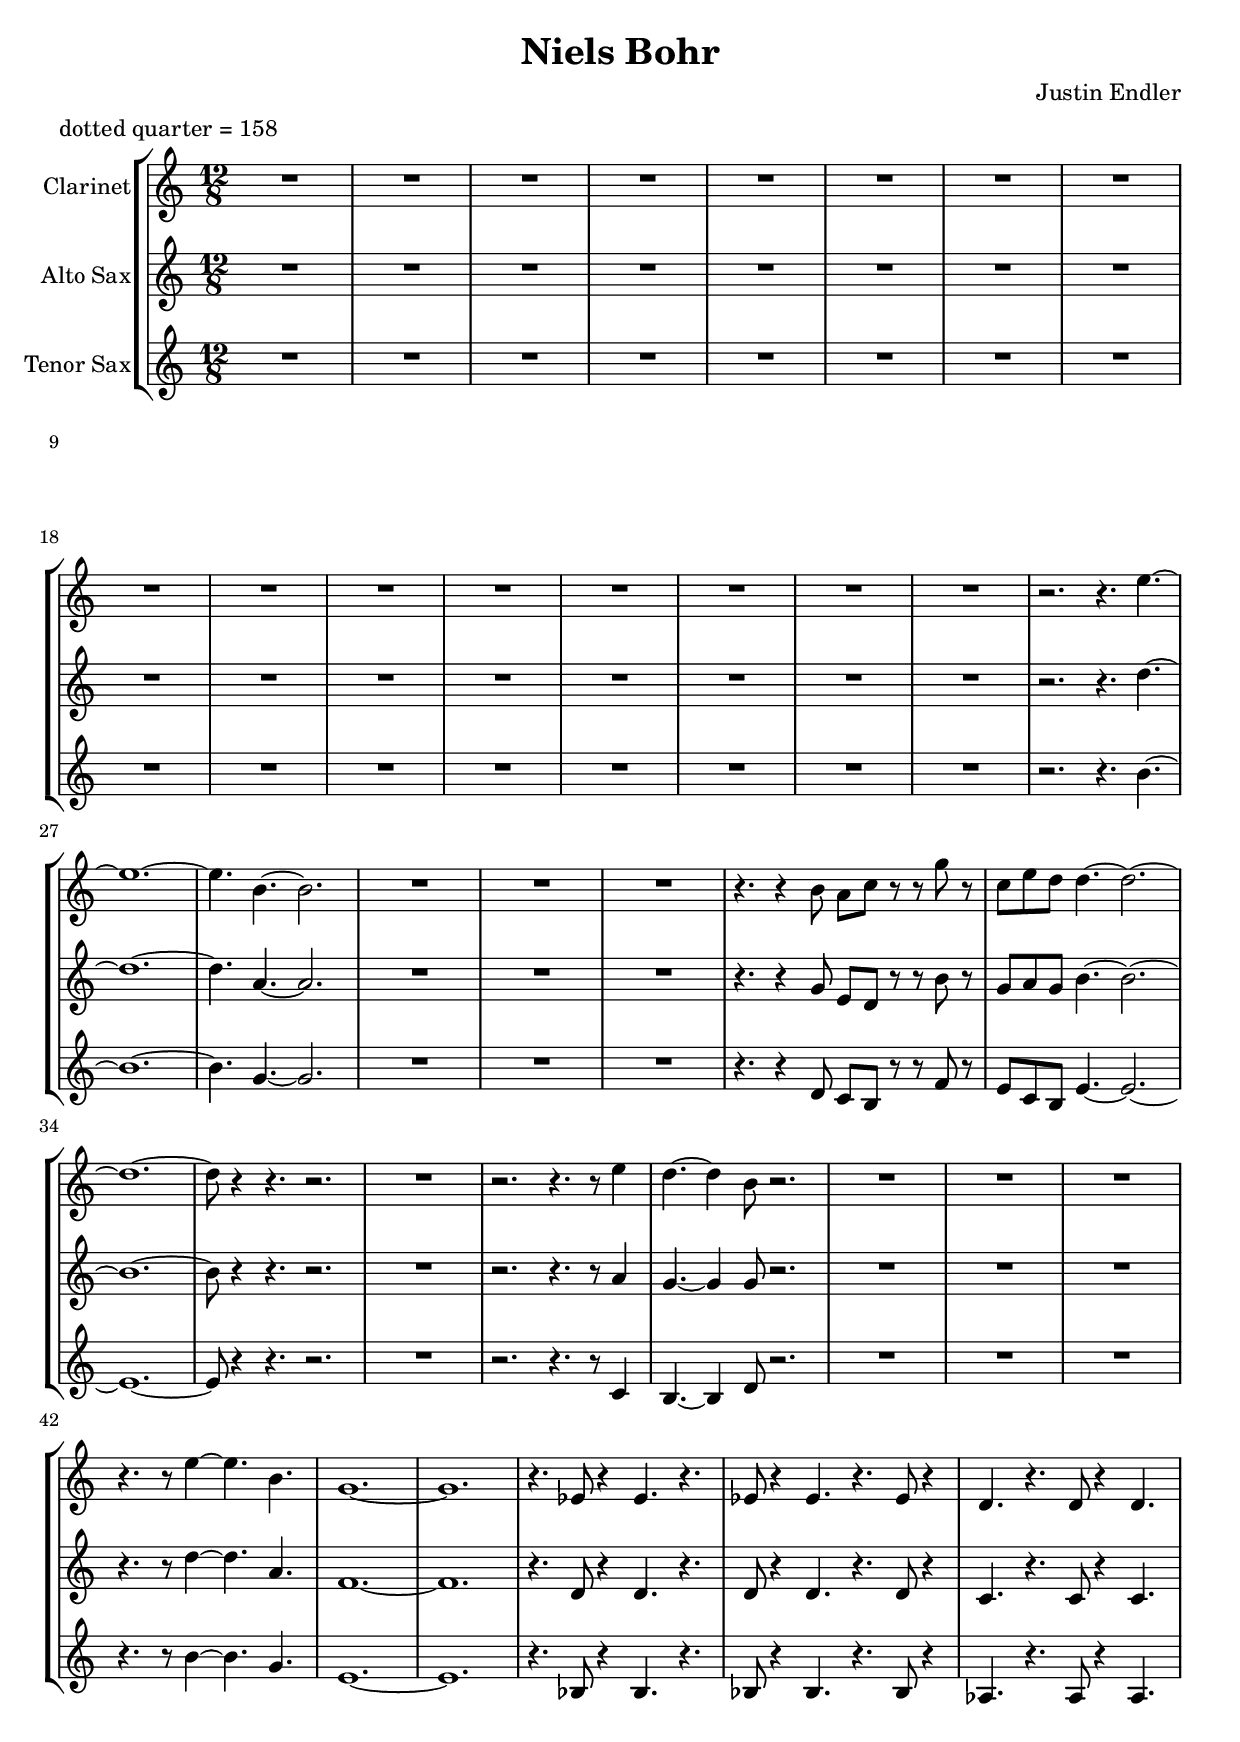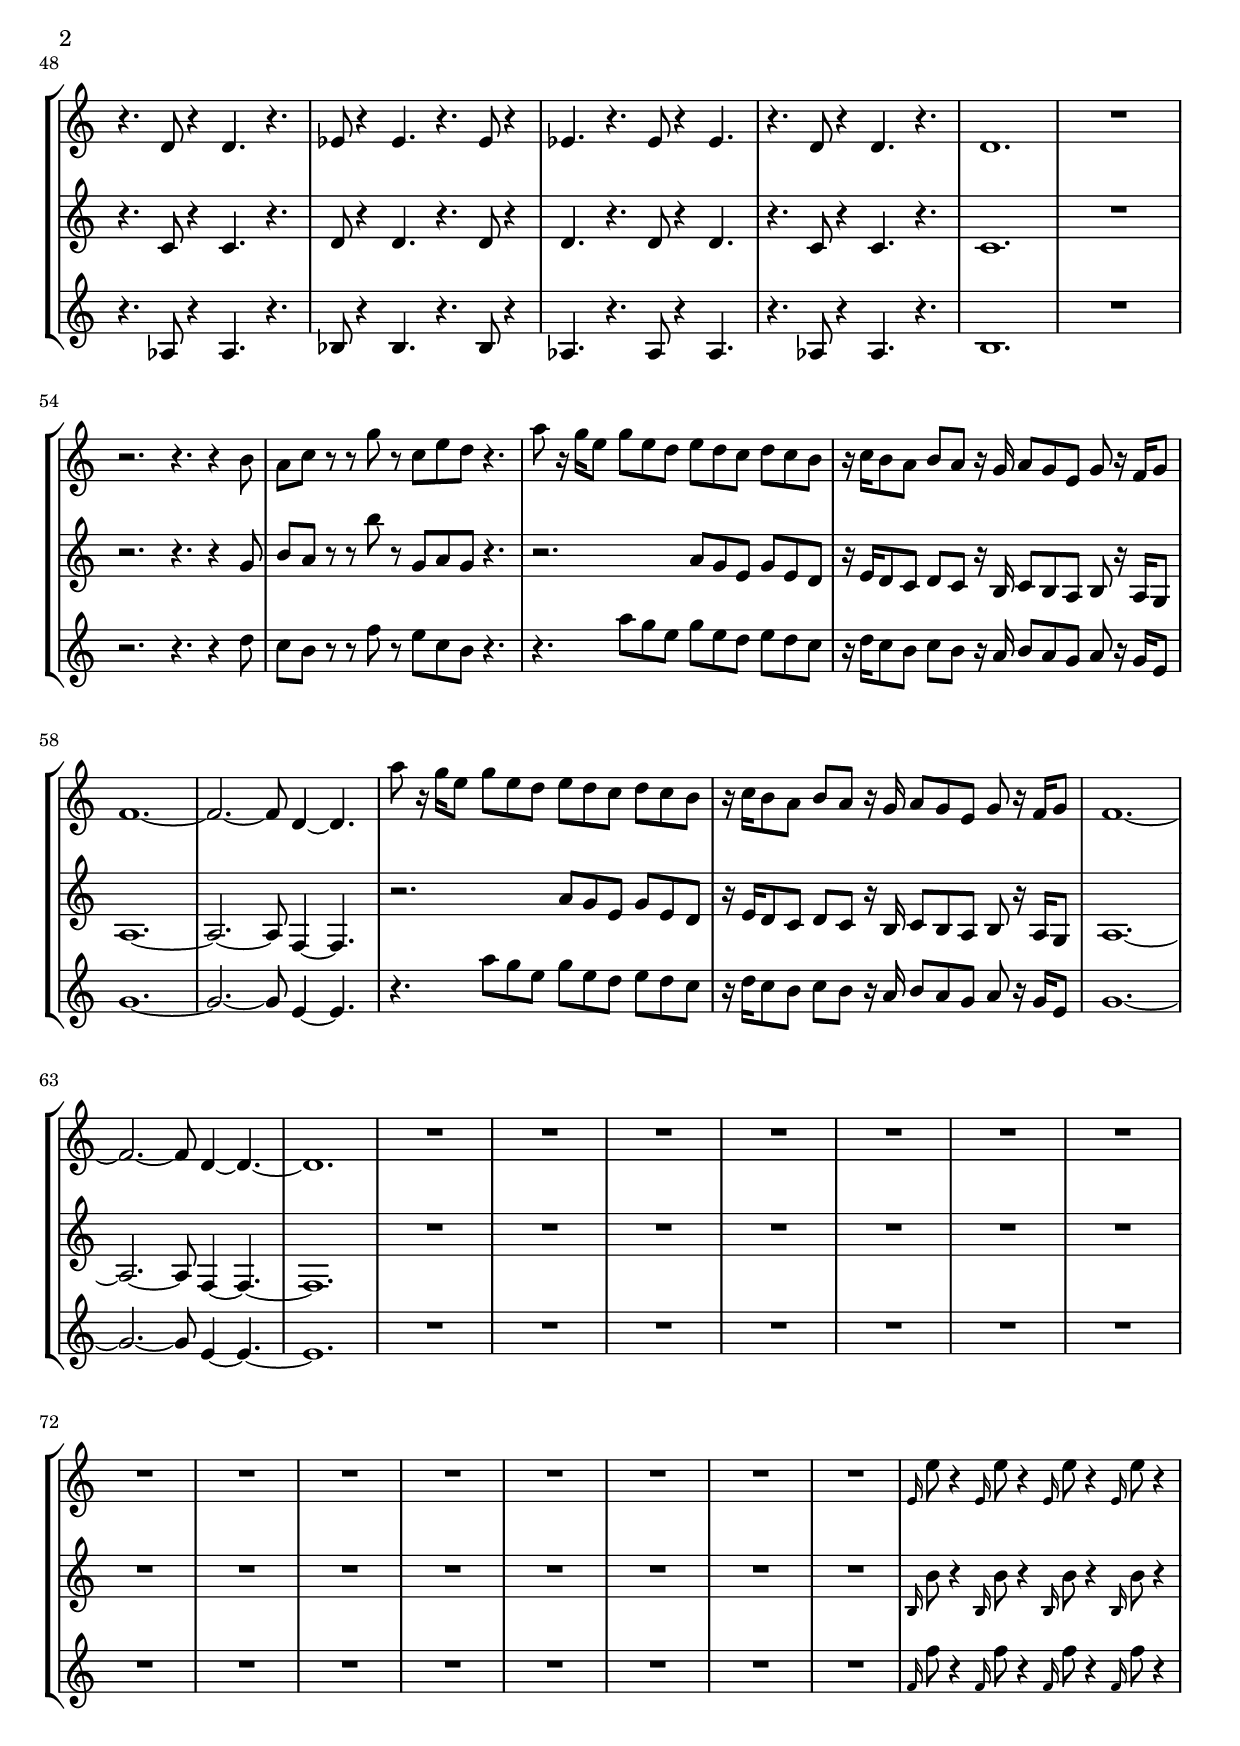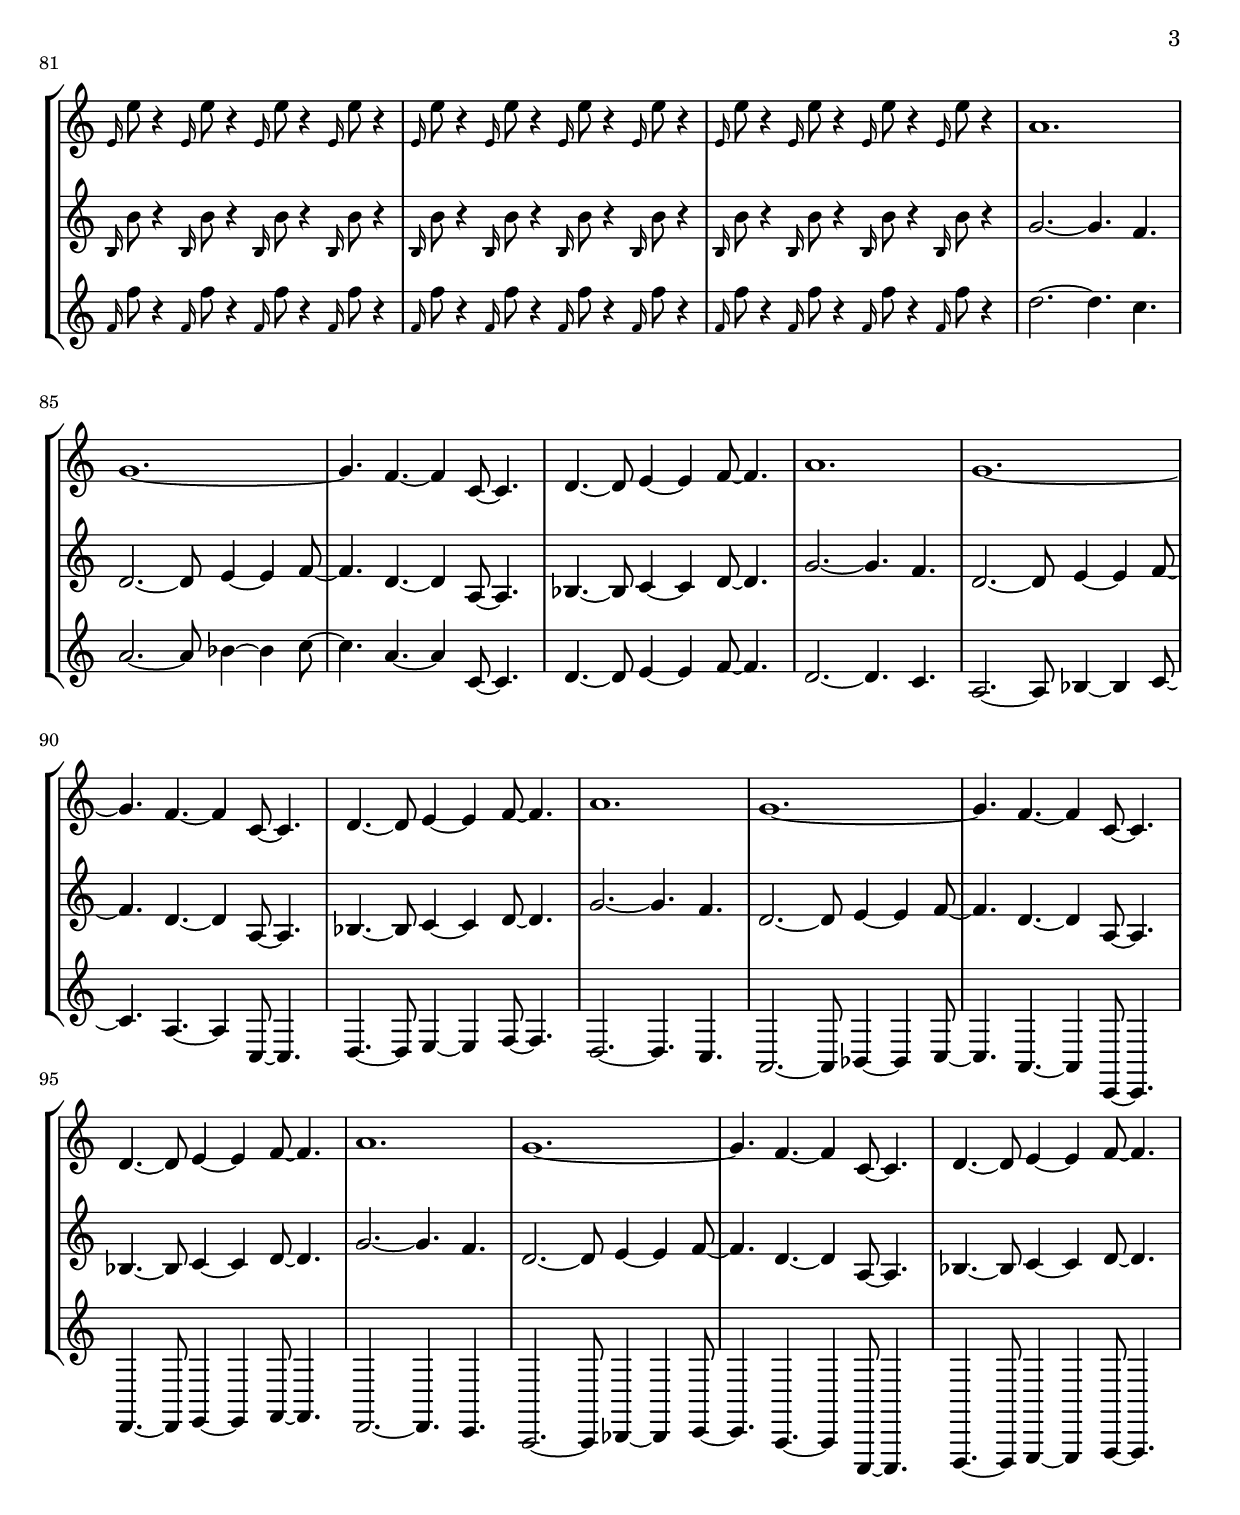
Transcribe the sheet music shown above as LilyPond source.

\header {
  title = "Niels Bohr"
  composer = "Justin Endler"
  meter = "dotted quarter = 158"
}
\include "english.ly"
sl = {
  \override NoteHead #'style = #'slash
  \override Stem #'transparent = ##t
  \override Flag #'transparent = ##t
}
nsl = {
  \revert NoteHead #'style
  \revert Stem #'transparent
  \revert Flag #'transparent
}
crOn = \override NoteHead #'style = #'cross
crOff = \revert NoteHead #'style
global = { \time 12/8 }
Key = { \key c \major }
% // @todo shuffle the regsisters around until the parts are close interval-wise
% ------ Clarinet ------
%clar = \transpose c d \relative c'' {
clar = \relative c {
  \Key
  \compressFullBarRests
  % rest 25 bars up front
  R1.|R1.|R1.|R1.|R1.|R1.|R1.|R1.|R1.|R1.|R1.|R1.|R1.|R1.|R1.|R1.|R1.|R1.|R1.|R1.|R1.|R1.|R1.|R1.|R1.
  % Logic bar numbers in comments
  r2. r4. e'' ~ | %30
  e1. ~ | %31
  e4. b ~ b2. | %32
  R1. | %33
  R1. | %34
  R1. | %35
  r4. r4 b8 a c r8 r  g' r | %36
  c, e d d4. ~ d2. ~ | %37
  d1. ~ | %38
  d8 r4  r4. r2. | %39
  R1. | %40
  r2. r4. r8 e4 | %41
  d4. ~ d4 b8 r2. | %42
  R1. | %43
  R1. | %44
  R1. | %45
  r4. r8 e4 ~ e4. b4. | %46
  g1. ~ | %47
  g1. | %48
  r4. ef8 r4 ef4. r | %49
  ef8 r4 ef4. r ef8 r4 | %50
  d4. r d8 r4 d4. | %51
  r4. d8 r4 d4. r | %52
  ef8 r4 ef4. r ef8 r4 | %53
  ef4. r ef8 r4 ef4. | %54
  r4. d8 r4 d4. r | %55
  d1. | %56
  R1. | %57
  r2. r4. r4 b'8 | %58
  a8 c r r g' r c, e d r4. | %59
  a'8 r16 g e8 g e d e d c d c b | %60
  r16 c b8 a b a r16 g a8 g e g r16 f g8 | %61
  f1. ~ | %62
  f2. ~ f8 d4 ~ d4. | %63
  a''8 r16 g e8 g e d e d c d c b | %64
  r16 c b8 a b a r16 g a8 g e g r16 f g8 | %65
  f1. ~ | %66
  f2. ~ f8 d4 ~ d4. ~ | %67
  d1. | %68
  R1. | %69
  R1. | %70
  R1. | %71
  R1. | %72
  R1. | %73
  R1. | %74
  R1. | %75
  R1. | %76
  R1. | %77
  R1. | %78
  R1. | %79
  R1. | %80
  R1. | %81
  R1. | %82
  R1. | %83
  \grace e16 e'8 r4 \grace e,16 e'8 r4 \grace e,16 e'8 r4 \grace e,16 e'8 r4 | %84
  \grace e,16 e'8 r4 \grace e,16 e'8 r4 \grace e,16 e'8 r4 \grace e,16 e'8 r4 | %85
  \grace e,16 e'8 r4 \grace e,16 e'8 r4 \grace e,16 e'8 r4 \grace e,16 e'8 r4 | %86
  \grace e,16 e'8 r4 \grace e,16 e'8 r4 \grace e,16 e'8 r4 \grace e,16 e'8 r4 | %87
  a,1. | %88
  g1. ~ | %89
  g4. f4. ~ f4 c8 ~ c4. | %90
  d4. ~ d8 e4 ~ e4 f8 ~ f4. | %91
  a1. | %92
  g1. ~ | %93
  g4. f4. ~ f4 c8 ~ c4. | %94
  d4. ~ d8 e4 ~ e4 f8 ~ f4. | %95
  a1. | %96
  g1. ~ | %97
  g4. f4. ~ f4 c8 ~ c4. | %98
  d4. ~ d8 e4 ~ e4 f8 ~ f4. | %99
  a1. | %100
  g1. ~ | %101
  g4. f4. ~ f4 c8 ~ c4. | %102
  d4. ~ d8 e4 ~ e4 f8 ~ f4. | %103
}
clarinet = {
  \global
  \set Staff.instrumentName = #"Clarinet"
  \clef treble
  <<
    \clar
  >>
}
% ------ Alto Saxophone ------
%alto = \transpose c a \relative c' {
alto = \relative c {
  \Key
  \compressFullBarRests
  % rest 25 bars up front
  R1.|R1.|R1.|R1.|R1.|R1.|R1.|R1.|R1.|R1.|R1.|R1.|R1.|R1.|R1.|R1.|R1.|R1.|R1.|R1.|R1.|R1.|R1.|R1.|R1.
  % Logic bar numbers in comments
  r2. r4. d'' ~ | %30
  d1. ~ | %31
  d4. a ~ a2. | %32
  R1. | %33
  R1. | %34
  R1. | %35
  r4. r4 g8 e d r8 r  b' r | %36
  g a g b4. ~ b2. ~ | %37
  b1. ~ | %38
  b8 r4  r4. r2. | %39
  R1. | %40
  r2. r4. r8 a4 | %41
  g4. ~ g4 g8 r2. | %42
  R1. | %43
  R1. | %44
  R1. | %45
  r4. r8 d'4 ~ d4. a4. | %46
  f1. ~ | %47
  f1. | %48
  r4. d8 r4 d4. r | %49
  d8 r4 d4. r d8 r4 | %50
  c4. r c8 r4 c4. | %51
  r4. c8 r4 c4. r | %52
  d8 r4 d4. r d8 r4 | %53
  d4. r d8 r4 d4. | %54
  r4. c8 r4 c4. r | %55
  c1. | %56
  R1. | %57
  r2. r4. r4 g'8 | %58
  b8 a r r b' r g, a g r4. | %59
  r2. a8 g e g e d | %60
  r16 e d8 c d c r16 b c8 b a b r16 a g8 | %61
  a1. ~ | %62
  a2. ~ a8 f4 ~ f4. | %63
  r2. a'8 g e g e d | %64
  r16 e d8 c d c r16 b c8 b a b r16 a g8 | %65
  a1. ~ | %66
  a2. ~ a8 f4 ~ f4. ~ | %67
  f1. | %68
  R1. | %69
  R1. | %70
  R1. | %71
  R1. | %72
  R1. | %73
  R1. | %74
  R1. | %75
  R1. | %76
  R1. | %77
  R1. | %78
  R1. | %79
  R1. | %80
  R1. | %81
  R1. | %82
  R1. | %83
  \grace b16 b'8 r4 \grace b,16 b'8 r4 \grace b,16 b'8 r4 \grace b,16 b'8 r4 | %84
  \grace b,16 b'8 r4 \grace b,16 b'8 r4 \grace b,16 b'8 r4 \grace b,16 b'8 r4 | %85
  \grace b,16 b'8 r4 \grace b,16 b'8 r4 \grace b,16 b'8 r4 \grace b,16 b'8 r4 | %86
  \grace b,16 b'8 r4 \grace b,16 b'8 r4 \grace b,16 b'8 r4 \grace b,16 b'8 r4 | %87
  g2. ~ g4. f | %88
  d2. ~ d8 e4 ~ e f8 ~ | %89
  f4. d4. ~ d4 a8 ~ a4. | %90
  bf4. ~ bf8 c4 ~ c4 d8 ~ d4. | %91
  g2. ~ g4. f | %92
  d2. ~ d8 e4 ~ e f8 ~ | %93
  f4. d4. ~ d4 a8 ~ a4. | %94
  bf4. ~ bf8 c4 ~ c4 d8 ~ d4. | %95
  g2. ~ g4. f | %96
  d2. ~ d8 e4 ~ e f8 ~ | %97
  f4. d4. ~ d4 a8 ~ a4. | %98
  bf4. ~ bf8 c4 ~ c4 d8 ~ d4. | %99
  g2. ~ g4. f | %100
  d2. ~ d8 e4 ~ e f8 ~ | %101
  f4. d4. ~ d4 a8 ~ a4. | %102
  bf4. ~ bf8 c4 ~ c4 d8 ~ d4. | %103
}
altoSax = {
  \global
  \set Staff.instrumentName = #"Alto Sax"
  \clef treble
  <<
    \alto
  >>
}
% ------ Tenor Saxophone ------
%tenor = \transpose c a' \relative c {
tenor = \relative c {
  \Key
  \compressFullBarRests
  % rest 25 bars up front
  R1.|R1.|R1.|R1.|R1.|R1.|R1.|R1.|R1.|R1.|R1.|R1.|R1.|R1.|R1.|R1.|R1.|R1.|R1.|R1.|R1.|R1.|R1.|R1.|R1.
  % Logic bar numbers in comments
  r2. r4. b'' ~ | %30
  b1. ~ | %31
  b4. g ~ g2. | %32
  R1. | %33
  R1. | %34
  R1. | %35
  r4. r4 d8 c b r8 r  f' r | %36
  e c b e4. ~ e2. ~ | %37
  e1. ~ | %38
  e8 r4  r4. r2. | %39
  R1. | %40
  r2. r4. r8 c4 | %41
  b4. ~ b4 d8 r2. | %42
  R1. | %43
  R1. | %44
  R1. | %45
  r4. r8 b'4 ~ b4. g4. | %46
  e1. ~ | %47
  e1. | %48
  r4. bf8 r4 bf4. r | %49
  bf8 r4 bf4. r bf8 r4 | %50
  af4. r af8 r4 af4. | %51
  r4. af8 r4 af4. r | %52
  bf8 r4 bf4. r bf8 r4 | %53
  af4. r af8 r4 af4. | %54
  r4. af8 r4 af4. r | %55
  b1. | %56
  R1. | %57
  r2. r4. r4 d'8 | %58
  c8 b r r f' r e c b r4. | %59
  r4. a'8 g e g e d e d c | %60
  r16 d c8 b c b r16 a b8 a g a r16 g e8 | %61
  g1. ~ | %62
  g2. ~ g8 e4 ~ e4. | %63
  r4. a'8 g e g e d e d c | %60
  r16 d c8 b c b r16 a b8 a g a r16 g e8 | %61
  g1. ~ | %66
  g2. ~ g8 e4 ~ e4. ~ | %67
  e1. | %68
  R1. | %69
  R1. | %70
  R1. | %71
  R1. | %72
  R1. | %73
  R1. | %74
  R1. | %75
  R1. | %76
  R1. | %77
  R1. | %78
  R1. | %79
  R1. | %80
  R1. | %81
  R1. | %82
  R1. | %83
  \grace f16 f'8 r4 \grace f,16 f'8 r4 \grace f,16 f'8 r4 \grace f,16 f'8 r4 | %84
  \grace f,16 f'8 r4 \grace f,16 f'8 r4 \grace f,16 f'8 r4 \grace f,16 f'8 r4 | %85
  \grace f,16 f'8 r4 \grace f,16 f'8 r4 \grace f,16 f'8 r4 \grace f,16 f'8 r4 | %86
  \grace f,16 f'8 r4 \grace f,16 f'8 r4 \grace f,16 f'8 r4 \grace f,16 f'8 r4 | %87
  d2. ~ d4. c4. | %88
  a2. ~ a8 bf4 ~ bf c8 ~ | %89
  c4. a4. ~ a4 c,8 ~ c4. | %90
  d4. ~ d8 e4 ~ e4 f8 ~ f4. | %91
  d2. ~ d4. c4. | %92
  a2. ~ a8 bf4 ~ bf c8 ~ | %93
  c4. a4. ~ a4 c,8 ~ c4. | %94
  d4. ~ d8 e4 ~ e4 f8 ~ f4. | %95
  d2. ~ d4. c4. | %96
  a2. ~ a8 bf4 ~ bf c8 ~ | %97
  c4. a4. ~ a4 c,8 ~ c4. | %98
  d4. ~ d8 e4 ~ e4 f8 ~ f4. | %99
  d2. ~ d4. c4. | %100
  a2. ~ a8 bf4 ~ bf c8 ~ | %101
  c4. a4. ~ a4 c,8 ~ c4. | %102
  d4. ~ d8 e4 ~ e4 f8 ~ f4. | %103
}
tenorSax = {
  \global
  \set Staff.instrumentName = #"Tenor Sax"
  \clef treble
  <<
    \tenor
  >>
}
%%%%%%%%% It All Goes Together Here %%%%%%%%%%%%%%%%%%%%%%

\score {
  <<
    \new StaffGroup = "winds" <<
      \new Staff = "clarinet" \clarinet
      \new Staff = "altosax" \altoSax
      \new Staff = "tenorsax" \tenorSax
    >>
  >>
  \layout {
    \context { \Staff \RemoveEmptyStaves }
    \context {
      \Score
      \override BarNumber #'padding = #3
      \override RehearsalMark #'padding = #2
      skipBars = ##t
    }
  }
  \midi { }
}
